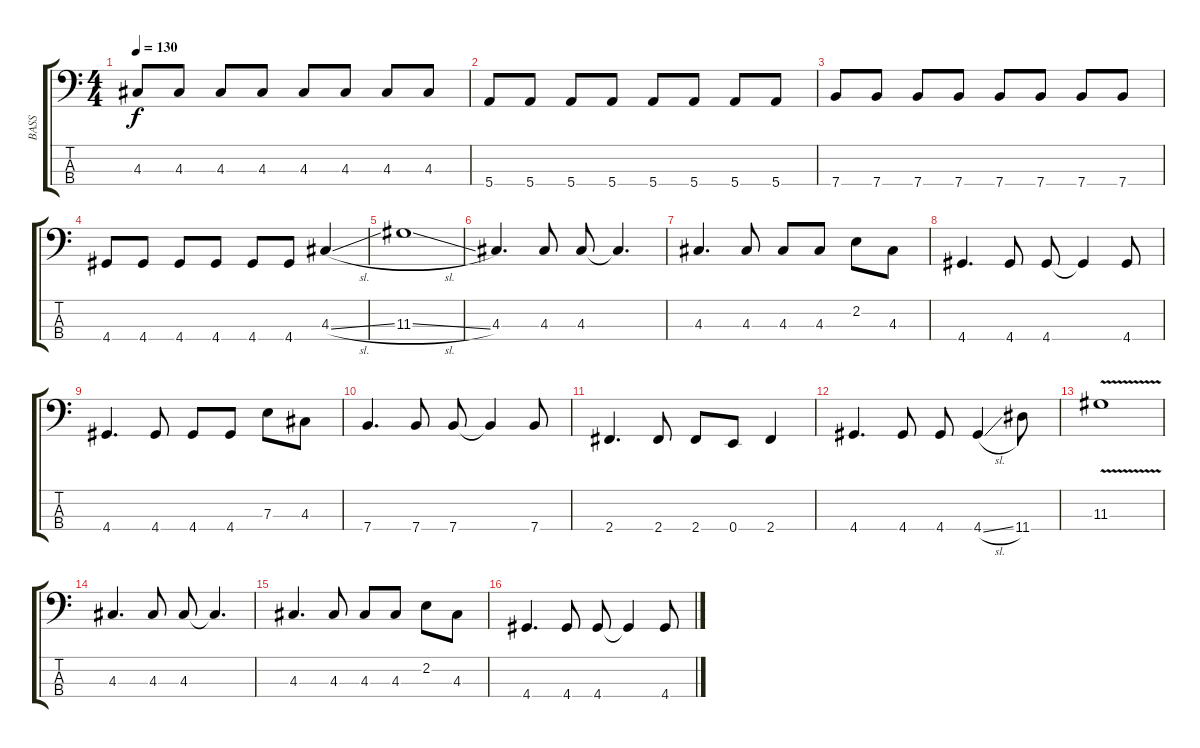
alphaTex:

\track ("BASS" "BASS") {instrument electricbassfinger}
\staff {score tabs}
\tuning (G2 D2 A1 E1) {hide}
\ts (4 4)
\tempo 130
\clef f4
\ks c
4.3.8{dy f} 4.3.8 4.3.8 4.3.8 4.3.8 4.3.8 4.3.8 4.3.8 |
5.4.8 5.4.8 5.4.8 5.4.8 5.4.8 5.4.8 5.4.8 5.4.8 |
7.4.8 7.4.8 7.4.8 7.4.8 7.4.8 7.4.8 7.4.8 7.4.8 |
4.4.8 4.4.8 4.4.8 4.4.8 4.4.8 4.4.8 4.3{sl}.4 |
11.3{sl}.1 |
4.3.4{d} 4.3.8 4.3.8 4.3{t}.4{d} |
4.3.4{d} 4.3.8 4.3.8 4.3.8 2.2.8 4.3.8 |
4.4.4{d} 4.4.8 4.4.8 4.4{t}.4 4.4.8 |
4.4.4{d} 4.4.8 4.4.8 4.4.8 7.3.8 4.3.8 |
7.4.4{d} 7.4.8 7.4.8 7.4{t}.4 7.4.8 |
2.4.4{d} 2.4.8 2.4.8 0.4.8 2.4.4 |
4.4.4{d} 4.4.8 4.4.8 4.4{sl}.4 11.4.8 |
11.3{v}.1 |
4.3.4{d} 4.3.8 4.3.8 4.3{t}.4{d} |
4.3.4{d} 4.3.8 4.3.8 4.3.8 2.2.8 4.3.8 |
4.4.4{d} 4.4.8 4.4.8 4.4{t}.4 4.4.8
